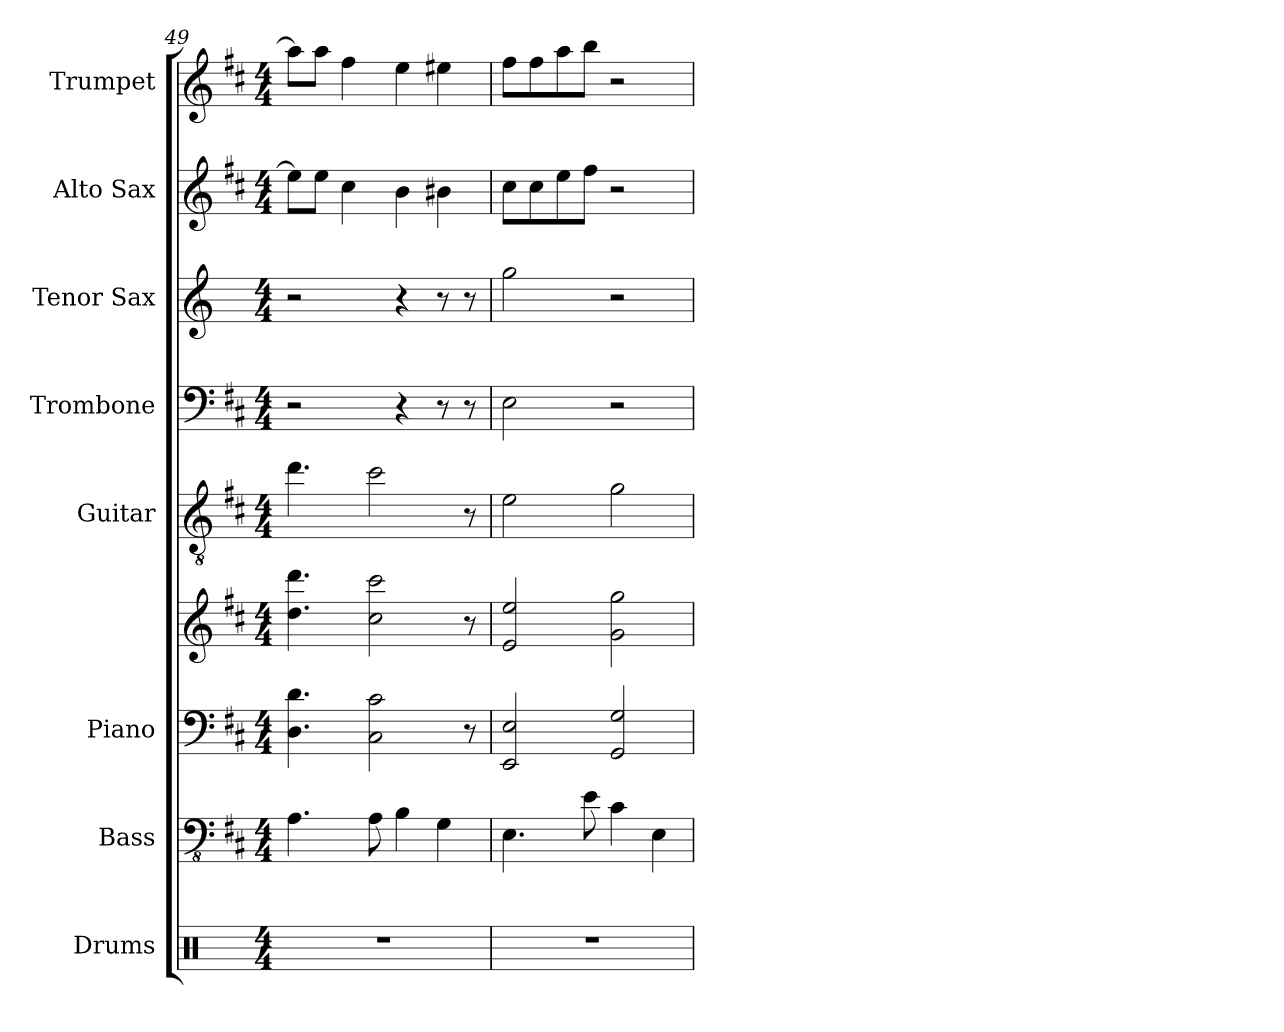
**kern	**kern	**kern	**kern	**kern	**kern	**kern	**kern	**kern
*part8	*part7	*part6	*part6	*part5	*part4	*part3	*part2	*part1
*staff9	*staff8	*staff7	*staff6	*staff5	*staff4	*staff3	*staff2	*staff1
*I"Drums	*I"Bass	*I"Piano	*	*I"Guitar	*I"Trombone	*I"Tenor Sax	*I"Alto Sax	*I"Trumpet
*I'Drums	*I'Bass	*I'Piano	*	*I'Gtr.	*I'Tbn.	*I'Tenor	*I'Alto	*I'Tpt.
*clefX	*clefFv4	*clefF4	*clefG2	*clefGv2	*clefF4	*clefG2	*clefG2	*clefG2
*	*	*	*	*	*	*ITrd8c14	*ITrd5c9	*ITrd1c2
*k[]	*k[f#c#]	*k[f#c#]	*k[f#c#]	*k[f#c#]	*k[f#c#]	*k[]	*k[b-]	*k[]
*M4/4	*M4/4	*M4/4	*M4/4	*M4/4	*M4/4	*M4/4	*M4/4	*M4/4
=49	=49	=49	=49	=49	=49	=49	=49	=49
1r	4.AA\	4.D\ 4.d\	4.dd\ 4.ddd\	4.dd\	2r	2r	8g\L]	8gg\L]
.	.	.	.	.	.	.	8g\J	8gg\J
.	.	.	.	.	.	.	4e\	4ee\
.	8AA\	2C#\ 2c#\	2cc#\ 2ccc#\	2cc#\	.	.	.	.
.	4BB\	.	.	.	4r	4r	4d\	4dd\
.	4GG\	.	.	.	8r	8r	4d#X\	4dd#X\
.	.	8r	8r	8r	8r	8r	.	.
!!LO:PB:g=z
=50	=50	=50	=50	=50	=50	=50	=50	=50
1r	4.EE\	2EE/ 2E/	2e/ 2ee/	2e\	2E\	2g\	8e\L	8ee\L
.	.	.	.	.	.	.	8e\	8ee\
.	.	.	.	.	.	.	8g\	8gg\
.	8E\	.	.	.	.	.	8a\J	8aa\J
.	4C#\	2GG/ 2G/	2g\ 2gg\	2g\	2r	2r	2r	2r
.	4EE\	.	.	.	.	.	.	.
=	=	=	=	=	=	=	=	=
*-	*-	*-	*-	*-	*-	*-	*-	*-
